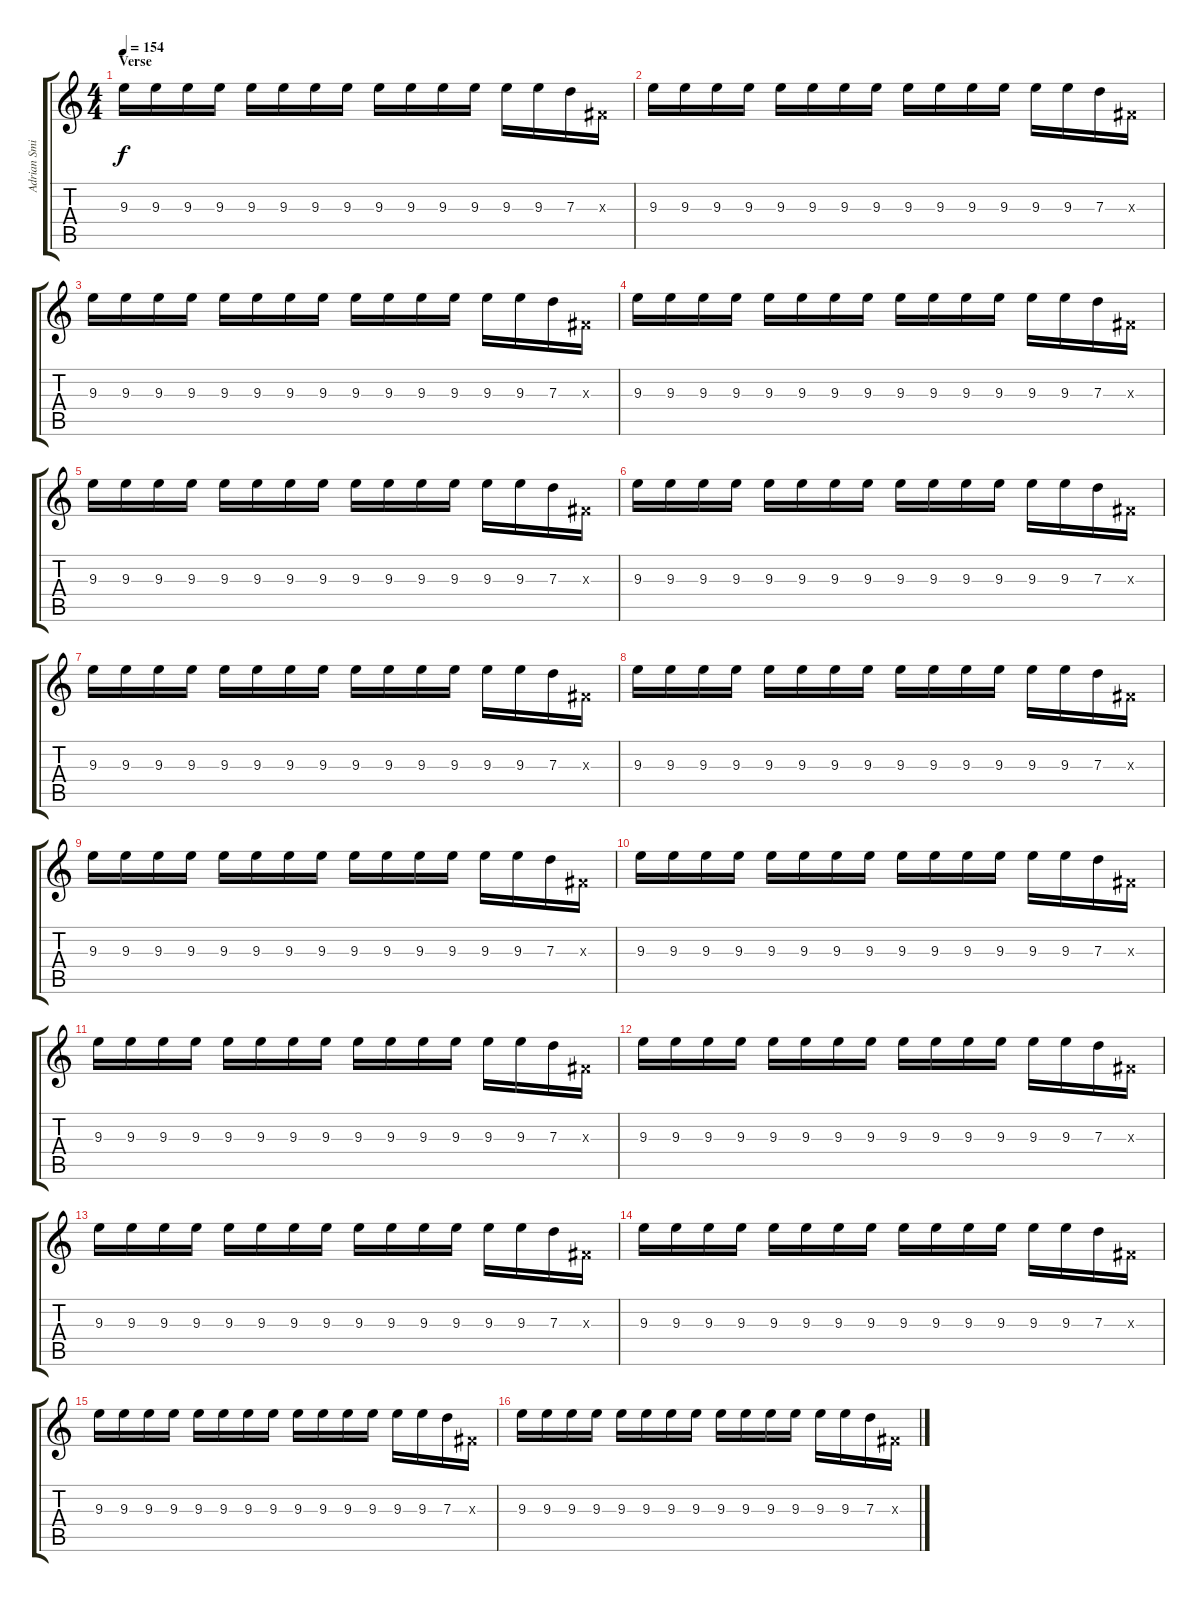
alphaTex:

\track ("Adrian Smith" "Adrian Smi") {instrument distortionguitar}
\staff {score tabs}
\tuning (E4 B3 G3 D3 A2 E2) {hide}
\ts (4 4)
\section ("" "Verse")
\tempo 154
\clef g2
\ks c
9.3.16{dy f volume 9 instrument distortionguitar} 9.3.16 9.3.16 9.3.16 9.3.16 9.3.16 9.3.16 9.3.16 9.3.16 9.3.16 9.3.16 9.3.16 9.3.16 9.3.16 7.3.16 -1.3{x}.16 |
9.3.16 9.3.16 9.3.16 9.3.16 9.3.16 9.3.16 9.3.16 9.3.16 9.3.16 9.3.16 9.3.16 9.3.16 9.3.16 9.3.16 7.3.16 -1.3{x}.16 |
9.3.16 9.3.16 9.3.16 9.3.16 9.3.16 9.3.16 9.3.16 9.3.16 9.3.16 9.3.16 9.3.16 9.3.16 9.3.16 9.3.16 7.3.16 -1.3{x}.16 |
9.3.16 9.3.16 9.3.16 9.3.16 9.3.16 9.3.16 9.3.16 9.3.16 9.3.16 9.3.16 9.3.16 9.3.16 9.3.16 9.3.16 7.3.16 -1.3{x}.16 |
9.3.16 9.3.16 9.3.16 9.3.16 9.3.16 9.3.16 9.3.16 9.3.16 9.3.16 9.3.16 9.3.16 9.3.16 9.3.16 9.3.16 7.3.16 -1.3{x}.16 |
9.3.16 9.3.16 9.3.16 9.3.16 9.3.16 9.3.16 9.3.16 9.3.16 9.3.16 9.3.16 9.3.16 9.3.16 9.3.16 9.3.16 7.3.16 -1.3{x}.16 |
9.3.16 9.3.16 9.3.16 9.3.16 9.3.16 9.3.16 9.3.16 9.3.16 9.3.16 9.3.16 9.3.16 9.3.16 9.3.16 9.3.16 7.3.16 -1.3{x}.16 |
9.3.16 9.3.16 9.3.16 9.3.16 9.3.16 9.3.16 9.3.16 9.3.16 9.3.16 9.3.16 9.3.16 9.3.16 9.3.16 9.3.16 7.3.16 -1.3{x}.16 |
9.3.16 9.3.16 9.3.16 9.3.16 9.3.16 9.3.16 9.3.16 9.3.16 9.3.16 9.3.16 9.3.16 9.3.16 9.3.16 9.3.16 7.3.16 -1.3{x}.16 |
9.3.16 9.3.16 9.3.16 9.3.16 9.3.16 9.3.16 9.3.16 9.3.16 9.3.16 9.3.16 9.3.16 9.3.16 9.3.16 9.3.16 7.3.16 -1.3{x}.16 |
9.3.16 9.3.16 9.3.16 9.3.16 9.3.16 9.3.16 9.3.16 9.3.16 9.3.16 9.3.16 9.3.16 9.3.16 9.3.16 9.3.16 7.3.16 -1.3{x}.16 |
9.3.16 9.3.16 9.3.16 9.3.16 9.3.16 9.3.16 9.3.16 9.3.16 9.3.16 9.3.16 9.3.16 9.3.16 9.3.16 9.3.16 7.3.16 -1.3{x}.16 |
9.3.16 9.3.16 9.3.16 9.3.16 9.3.16 9.3.16 9.3.16 9.3.16 9.3.16 9.3.16 9.3.16 9.3.16 9.3.16 9.3.16 7.3.16 -1.3{x}.16 |
9.3.16 9.3.16 9.3.16 9.3.16 9.3.16 9.3.16 9.3.16 9.3.16 9.3.16 9.3.16 9.3.16 9.3.16 9.3.16 9.3.16 7.3.16 -1.3{x}.16 |
9.3.16 9.3.16 9.3.16 9.3.16 9.3.16 9.3.16 9.3.16 9.3.16 9.3.16 9.3.16 9.3.16 9.3.16 9.3.16 9.3.16 7.3.16 -1.3{x}.16 |
9.3.16 9.3.16 9.3.16 9.3.16 9.3.16 9.3.16 9.3.16 9.3.16 9.3.16 9.3.16 9.3.16 9.3.16 9.3.16 9.3.16 7.3.16 -1.3{x}.16
